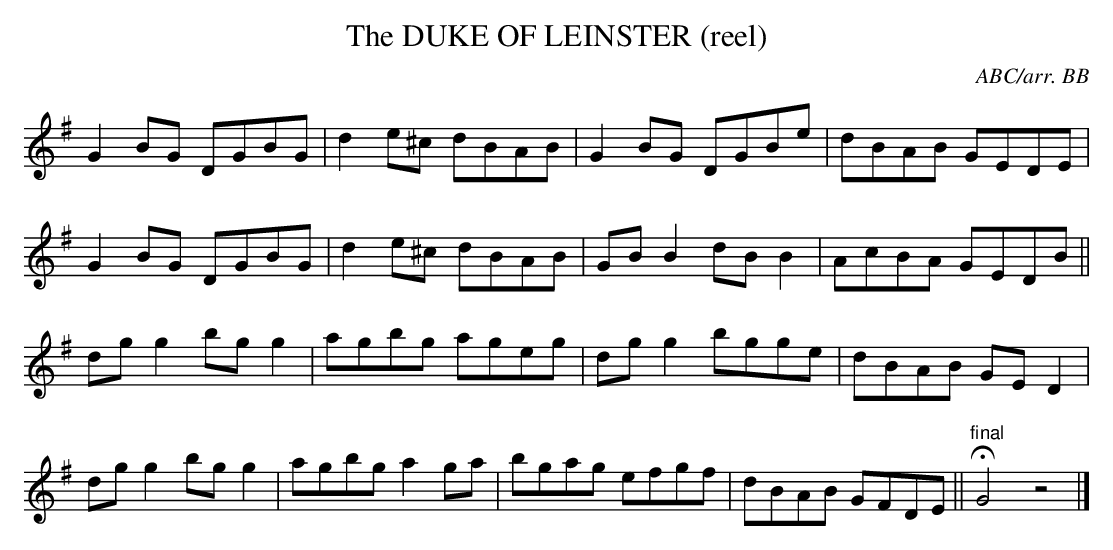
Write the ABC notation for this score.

X:1
T:DUKE OF LEINSTER (reel), The\
C:ABC/arr. BB\
M:C\
K:G\
G2BG DGBG|d2e^c dBAB|G2BG DGBe|dBAB GEDE|\
G2BG DGBG|d2e^c dBAB|GBB2 dBB2|AcBA GEDB ||\
dgg2 bgg2|agbg ageg|dgg2 bgge|dBAB GED2|\
dgg2 bgg2|agbg a2ga|bgag efgf|dBAB GFDE||"final"HG4z4|]\
\
\
